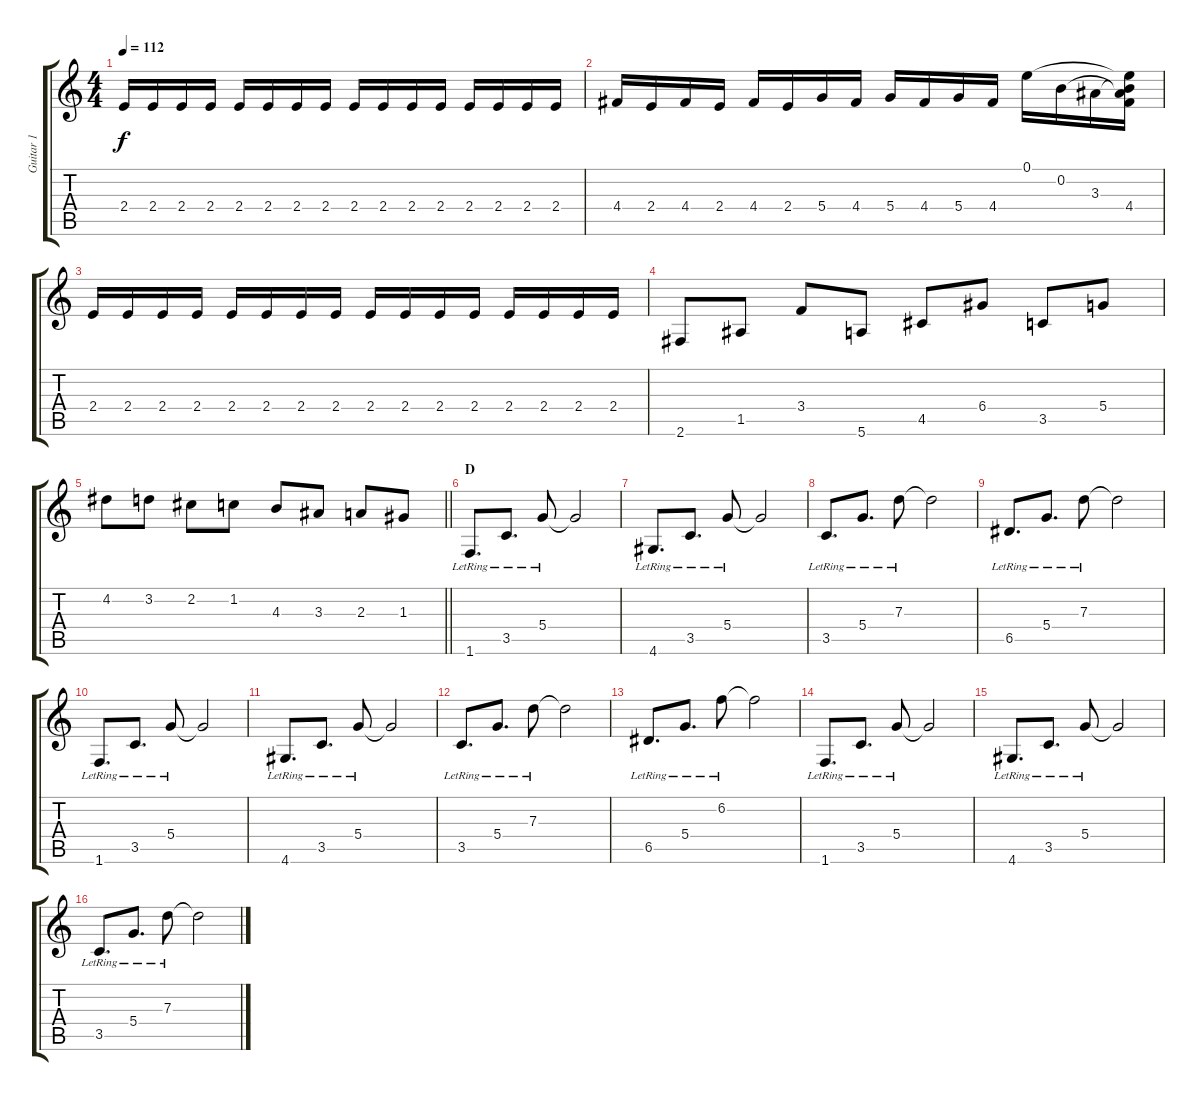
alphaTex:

\track ("Guitar 1" "Guitar 1") {instrument distortionguitar}
\staff {score tabs}
\tuning (E4 B3 G3 D3 A2 E2) {hide}
\ts (4 4)
\tempo 112
\clef g2
\ks c
2.4.16{dy f} 2.4.16 2.4.16 2.4.16 2.4.16 2.4.16 2.4.16 2.4.16 2.4.16 2.4.16 2.4.16 2.4.16 2.4.16 2.4.16 2.4.16 2.4.16 |
4.4.16 2.4.16 4.4.16 2.4.16 4.4.16 2.4.16 5.4.16 4.4.16 5.4.16 4.4.16 5.4.16 4.4.16 0.1.16 0.2.16 3.3.16 (0.1{t} 0.2{t} 3.3{t} 4.4).16 |
2.4.16 2.4.16 2.4.16 2.4.16 2.4.16 2.4.16 2.4.16 2.4.16 2.4.16 2.4.16 2.4.16 2.4.16 2.4.16 2.4.16 2.4.16 2.4.16 |
2.6.8 1.5.8 3.4.8 5.6.8 4.5.8 6.4.8 3.5.8 5.4.8 |
\barLineRight lightlight
4.2.8 3.2.8 2.2.8 1.2.8 4.3.8 3.3.8 2.3.8 1.3.8 |
\section ("" "D")
1.6{lr}.8{d instrument electricguitarclean} 3.5{lr}.8{d} 5.4{lr}.8 5.4{t}.2 |
4.6{lr}.8{d} 3.5{lr}.8{d} 5.4{lr}.8 5.4{t}.2 |
3.5{lr}.8{d} 5.4{lr}.8{d} 7.3{lr}.8 7.3{t}.2 |
6.5{lr}.8{d} 5.4{lr}.8{d} 7.3{lr}.8 7.3{t}.2 |
1.6{lr}.8{d} 3.5{lr}.8{d} 5.4{lr}.8 5.4{t}.2 |
4.6{lr}.8{d} 3.5{lr}.8{d} 5.4{lr}.8 5.4{t}.2 |
3.5{lr}.8{d} 5.4{lr}.8{d} 7.3{lr}.8 7.3{t}.2 |
6.5{lr}.8{d} 5.4{lr}.8{d} 6.2{lr}.8 6.2{t}.2 |
1.6{lr}.8{d} 3.5{lr}.8{d} 5.4{lr}.8 5.4{t}.2 |
4.6{lr}.8{d} 3.5{lr}.8{d} 5.4{lr}.8 5.4{t}.2 |
3.5{lr}.8{d} 5.4{lr}.8{d} 7.3{lr}.8 7.3{t}.2
